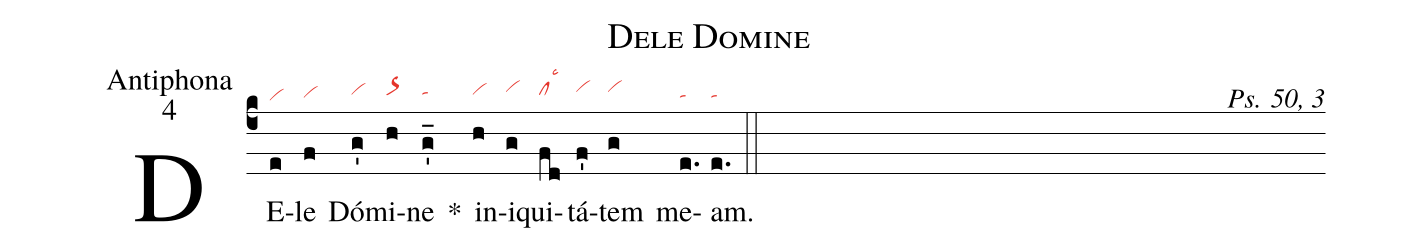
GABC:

name:Dele Domine;
office-part:Antiphona;
mode:4;
commentary:Ps. 50, 3;
nabc-lines:1;
%%
(c4)
DE(e|vi)le(f|vihg) Dó(g'|vihh)mi(h|or>hh)ne(g'_|tahh) *()
in(h|vihh)i(g|vihi)qui(fd|clhhlsc3)tá(f'|vihi)tem(g|vihi) me(e.|tahg)am.(e.|tahg) (::)
